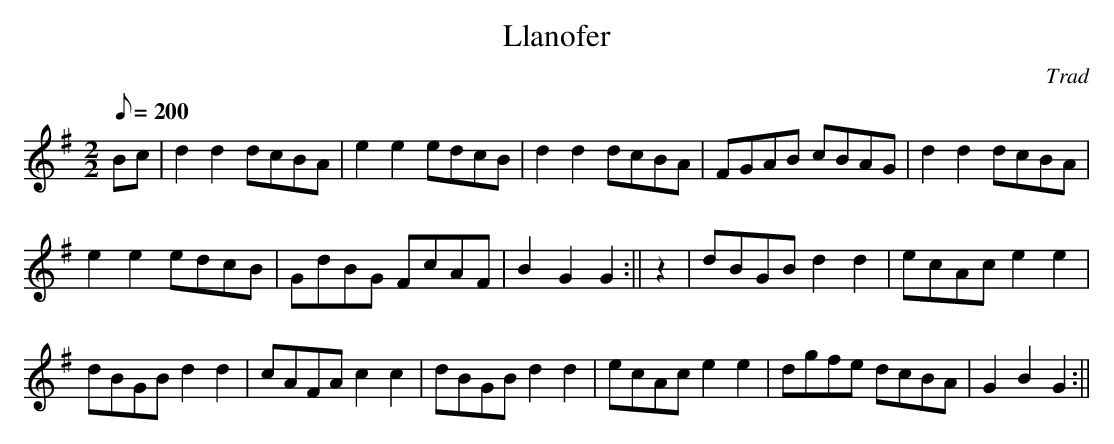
X:1
T:Llanofer
M:2/2
L:1/8
Q:200
C:Trad
K:G
Bc|d2d2dcBA|e2e2edcB|d2d2dcBA|FGAB cBAG|d2d2dcBA|!e2e2edcB|GdBG
FcAF|B2G2G2:||
z2|dBGBd2d2|ecAce2e2|!dBGBd2d2|cAFAc2c2|dBGBd2d2|ecAce2e2|dgfe
dcBA|G2B2G2:||
